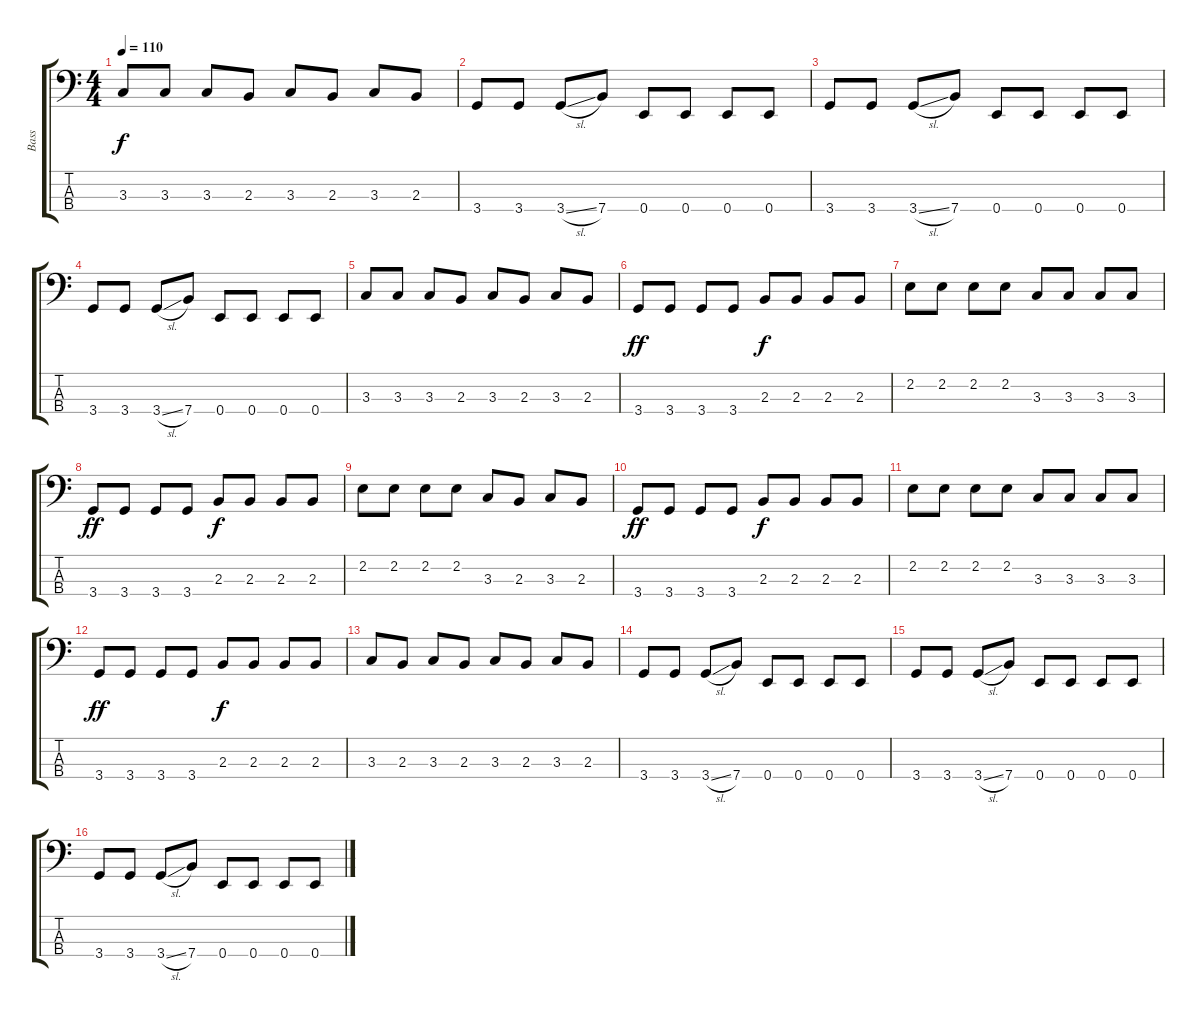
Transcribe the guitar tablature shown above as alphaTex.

\track ("Bass" "Bass") {instrument electricbasspick}
\staff {score tabs}
\tuning (G2 D2 A1 E1) {hide}
\ts (4 4)
\tempo 110
\clef f4
\ks c
3.3.8{dy f} 3.3.8 3.3.8 2.3.8 3.3.8 2.3.8 3.3.8 2.3.8 |
3.4.8 3.4.8 3.4{sl}.8 7.4.8 0.4.8 0.4.8 0.4.8 0.4.8 |
3.4.8 3.4.8 3.4{sl}.8 7.4.8 0.4.8 0.4.8 0.4.8 0.4.8 |
3.4.8 3.4.8 3.4{sl}.8 7.4.8 0.4.8 0.4.8 0.4.8 0.4.8 |
3.3.8 3.3.8 3.3.8 2.3.8 3.3.8 2.3.8 3.3.8 2.3.8 |
3.4.8{dy ff} 3.4.8 3.4.8 3.4.8 2.3.8{dy f} 2.3.8 2.3.8 2.3.8 |
2.2.8 2.2.8 2.2.8 2.2.8 3.3.8 3.3.8 3.3.8 3.3.8 |
3.4.8{dy ff} 3.4.8 3.4.8 3.4.8 2.3.8{dy f} 2.3.8 2.3.8 2.3.8 |
2.2.8 2.2.8 2.2.8 2.2.8 3.3.8 2.3.8 3.3.8 2.3.8 |
3.4.8{dy ff} 3.4.8 3.4.8 3.4.8 2.3.8{dy f} 2.3.8 2.3.8 2.3.8 |
2.2.8 2.2.8 2.2.8 2.2.8 3.3.8 3.3.8 3.3.8 3.3.8 |
3.4.8{dy ff} 3.4.8 3.4.8 3.4.8 2.3.8{dy f} 2.3.8 2.3.8 2.3.8 |
3.3.8 2.3.8 3.3.8 2.3.8 3.3.8 2.3.8 3.3.8 2.3.8 |
3.4.8 3.4.8 3.4{sl}.8 7.4.8 0.4.8 0.4.8 0.4.8 0.4.8 |
3.4.8 3.4.8 3.4{sl}.8 7.4.8 0.4.8 0.4.8 0.4.8 0.4.8 |
3.4.8 3.4.8 3.4{sl}.8 7.4.8 0.4.8 0.4.8 0.4.8 0.4.8
